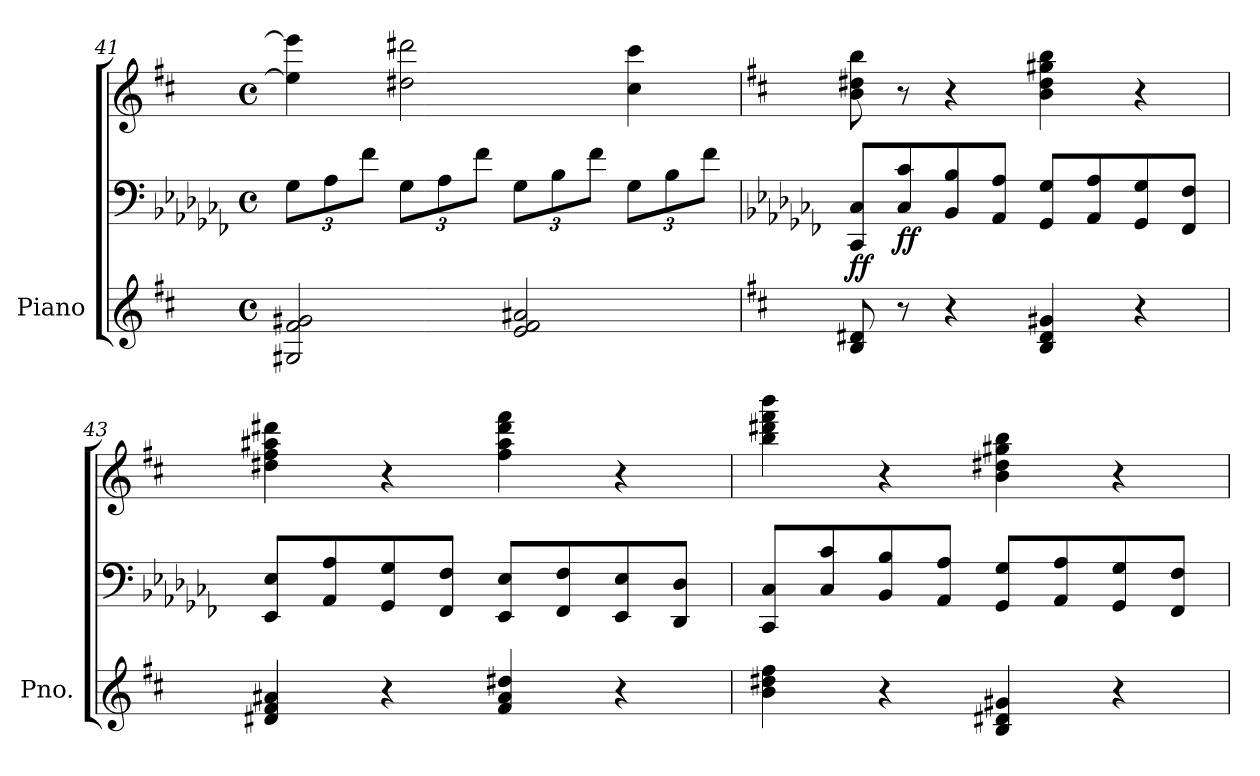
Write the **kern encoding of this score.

**kern	**kern	**kern	**dynam
*part1	*part1	*part1	*part1
*staff3	*staff2	*staff1	*staff1/2/3
*I"Piano	*	*	*
*I'Pno.	*	*	*
*clefG2	*clefF4	*clefG2	*
*k[f#c#]	*k[b-e-a-d-g-c-f-]	*k[f#c#]	*
*M4/4	*M4/4	*M4/4	*
*met(c)	*met(c)	*met(c)	*
*	*Xbrackettup	*	*
=41	=41	=41	=41
2G#X/ 2f#/ 2g#X/	12G-\L	4ee\] 4eee\]	.
.	12A-\	.	.
.	12f-\J	.	.
.	12G-\L	2dd#X\ 2ddd#X\	.
.	12A-\	.	.
.	12f-\J	.	.
2e/ 2f#/ 2a#X/	12G-\L	.	.
.	12B-\	.	.
.	12f-\J	.	.
.	12G-\L	4cc#\ 4ccc#\	.
.	12B-\	.	.
.	12f-\J	.	.
!!LO:LB:g=z
=42	=42	=42	=42
*k[f#c#]	*k[b-e-a-d-g-c-f-]	*k[f#c#]	*
*	*	*MM84	*
!	!	!	!LO:DY:b=2
8B/ 8d#X/	8CC-/ 8C-/L	8b\ 8dd#X\ 8bb\	ff
!	!	!	!LO:DY:b=2
8r	8C-/ 8c-/	8r	ff
4r	8BB-/ 8B-/	4r	.
.	8AA-/ 8A-/J	.	.
4B/ 4d#/ 4g#X/	8GG-/ 8G-/L	4b\ 4dd#\ 4gg#X\ 4bb\	.
.	8AA-/ 8A-/	.	.
4r	8GG-/ 8G-/	4r	.
.	8FF-/ 8F-/J	.	.
=43	=43	=43	=43
4d#X/ 4f#/ 4a#X/	8EE-/ 8E-/L	4dd#X\ 4ff#\ 4aa#X\ 4ddd#X\	.
.	8AA-/ 8A-/	.	.
4r	8GG-/ 8G-/	4r	.
.	8FF-/ 8F-/J	.	.
4f#/ 4a#/ 4dd#X/	8EE-/ 8E-/L	4ff#\ 4aa#\ 4ddd#\ 4fff#\	.
.	8FF-/ 8F-/	.	.
4r	8EE-/ 8E-/	4r	.
.	8DD-/ 8D-/J	.	.
=44	=44	=44	=44
4b\ 4dd#X\ 4ff#\	8CC-/ 8C-/L	4bb\ 4ddd#X\ 4fff#\ 4bbb\	.
.	8C-/ 8c-/	.	.
4r	8BB-/ 8B-/	4r	.
.	8AA-/ 8A-/J	.	.
4B/ 4d#X/ 4g#X/	8GG-/ 8G-/L	4b\ 4dd#X\ 4gg#X\ 4bb\	.
.	8AA-/ 8A-/	.	.
4r	8GG-/ 8G-/	4r	.
.	8FF-/ 8F-/J	.	.
=	=	=	=
*-	*-	*-	*-
